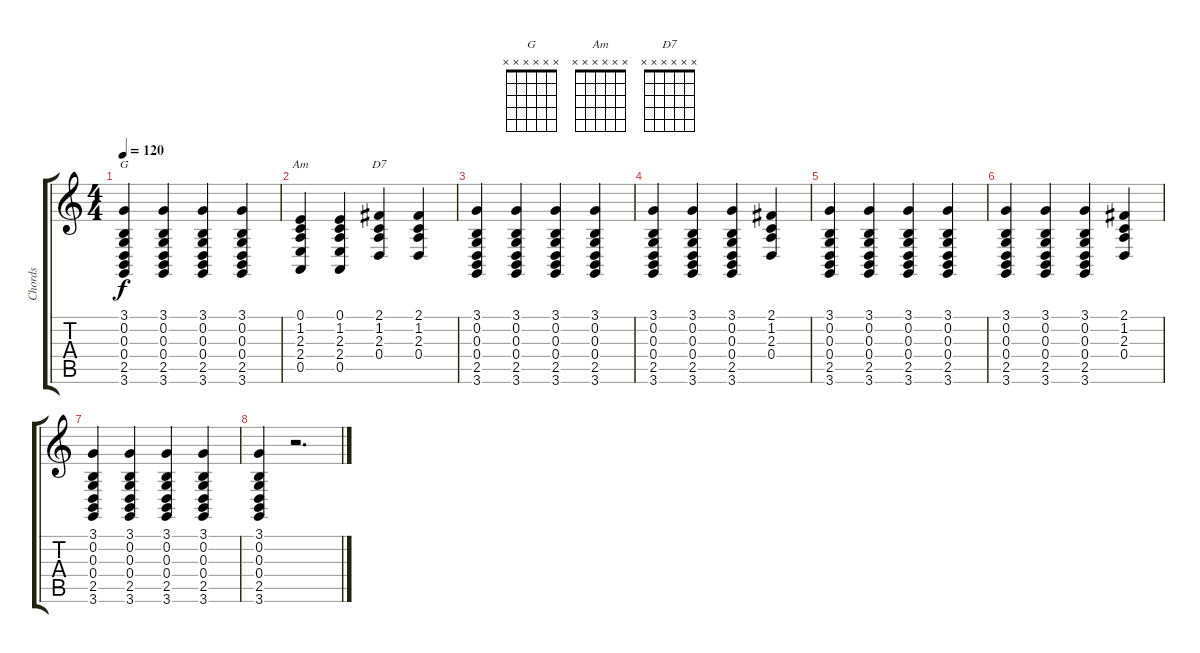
\track ("Chords" "Chords") {instrument acousticgrandpiano}
\staff {score tabs}
\tuning (E4 B3 G3 D3 A2 E2) {hide}
\chord ("G" x x x x x x) {firstfret 0}
\chord ("Am" x x x x x x) {firstfret 0}
\chord ("D7" x x x x x x) {firstfret 0}
\ts (4 4)
\tempo 120
\clef g2
\ks c
(3.1 0.2 0.3 0.4 2.5 3.6).4{ch "G" dy f} (3.1 0.2 0.3 0.4 2.5 3.6).4 (3.1 0.2 0.3 0.4 2.5 3.6).4 (3.1 0.2 0.3 0.4 2.5 3.6).4 |
(0.1 1.2 2.3 2.4 0.5).4{ch "Am"} (0.1 1.2 2.3 2.4 0.5).4 (2.1 1.2 2.3 0.4).4{ch "D7"} (2.1 1.2 2.3 0.4).4 |
(3.1 0.2 0.3 0.4 2.5 3.6).4 (3.1 0.2 0.3 0.4 2.5 3.6).4 (3.1 0.2 0.3 0.4 2.5 3.6).4 (3.1 0.2 0.3 0.4 2.5 3.6).4 |
(3.1 0.2 0.3 0.4 2.5 3.6).4 (3.1 0.2 0.3 0.4 2.5 3.6).4 (3.1 0.2 0.3 0.4 2.5 3.6).4 (2.1 1.2 2.3 0.4).4 |
(3.1 0.2 0.3 0.4 2.5 3.6).4 (3.1 0.2 0.3 0.4 2.5 3.6).4 (3.1 0.2 0.3 0.4 2.5 3.6).4 (3.1 0.2 0.3 0.4 2.5 3.6).4 |
(3.1 0.2 0.3 0.4 2.5 3.6).4 (3.1 0.2 0.3 0.4 2.5 3.6).4 (3.1 0.2 0.3 0.4 2.5 3.6).4 (2.1 1.2 2.3 0.4).4 |
(3.1 0.2 0.3 0.4 2.5 3.6).4 (3.1 0.2 0.3 0.4 2.5 3.6).4 (3.1 0.2 0.3 0.4 2.5 3.6).4 (3.1 0.2 0.3 0.4 2.5 3.6).4 |
(3.1 0.2 0.3 0.4 2.5 3.6).4 r.2{d}
